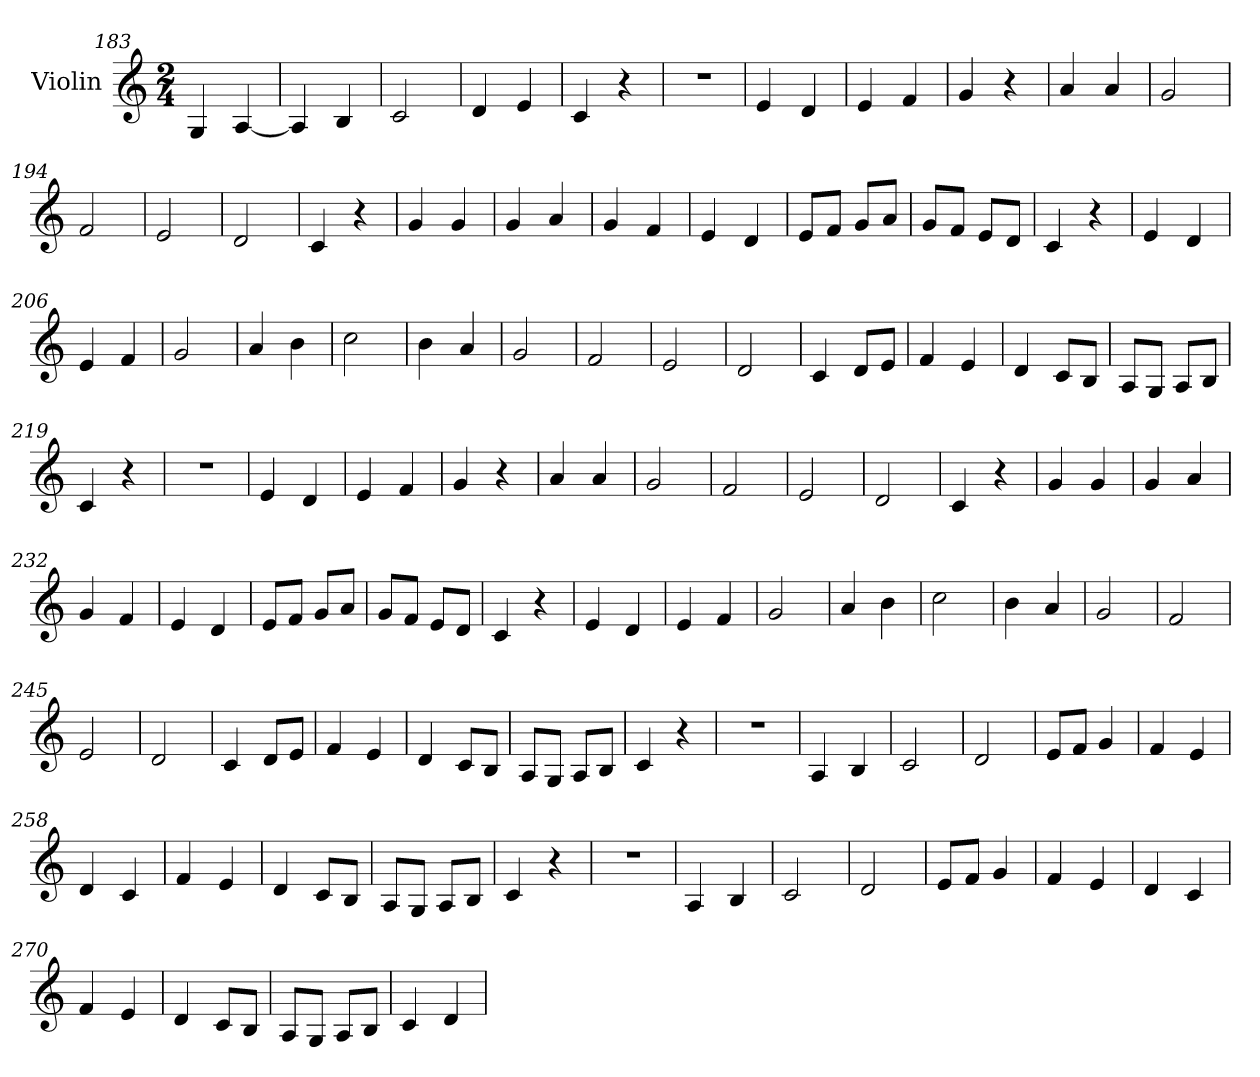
**kern
*part1
*staff1
*I"Violin
*clefG2
*k[]
*M2/4
=183
4G/
[4A/
=184
4A/]
4B/
!!LO:LB:g=z
=185
2c/
=186
4d/
4e/
=187
4c/
4r
=188
2r
=189
4e/
4d/
=190
4e/
4f/
=191
4g/
4r
=192
4a/
4a/
=193
2g/
=194
2f/
=195
2e/
!!LO:LB:g=z
=196
2d/
=197
4c/
4r
=198
4g/
4g/
=199
4g/
4a/
=200
4g/
4f/
=201
4e/
4d/
=202
8e/L
8f/J
8g/L
8a/J
=203
8g/L
8f/J
8e/L
8d/J
=204
4c/
4r
=205
4e/
4d/
!!LO:LB:g=z
=206
4e/
4f/
=207
2g/
=208
4a/
4b\
=209
2cc\
=210
4b\
4a/
=211
2g/
=212
2f/
=213
2e/
=214
2d/
=215
4c/
8d/L
8e/J
=216
4f/
4e/
!!LO:LB:g=z
=217
4d/
8c/L
8B/J
=218
8A/L
8G/J
8A/L
8B/J
=219
4c/
4r
=220
2r
=221
4e/
4d/
=222
4e/
4f/
=223
4g/
4r
=224
4a/
4a/
=225
2g/
=226
2f/
=227
2e/
!!LO:LB:g=z
=228
2d/
=229
4c/
4r
=230
4g/
4g/
=231
4g/
4a/
=232
4g/
4f/
=233
4e/
4d/
=234
8e/L
8f/J
8g/L
8a/J
=235
8g/L
8f/J
8e/L
8d/J
=236
4c/
4r
=237
4e/
4d/
!!LO:PB:g=z
=238
4e/
4f/
=239
2g/
=240
4a/
4b\
=241
2cc\
=242
4b\
4a/
=243
2g/
=244
2f/
=245
2e/
=246
2d/
=247
4c/
8d/L
8e/J
=248
4f/
4e/
!!LO:LB:g=z
=249
4d/
8c/L
8B/J
=250
8A/L
8G/J
8A/L
8B/J
=251
4c/
4r
=252
2r
=253
4A/
4B/
=254
2c/
=255
2d/
=256
8e/L
8f/J
4g/
=257
4f/
4e/
=258
4d/
4c/
!!LO:LB:g=z
=259
4f/
4e/
=260
4d/
8c/L
8B/J
=261
8A/L
8G/J
8A/L
8B/J
=262
4c/
4r
=263
2r
=264
4A/
4B/
=265
2c/
=266
2d/
=267
8e/L
8f/J
4g/
=268
4f/
4e/
!!LO:LB:g=z
=269
4d/
4c/
=270
4f/
4e/
=271
4d/
8c/L
8B/J
=272
8A/L
8G/J
8A/L
8B/J
=273
4c/
4d/
=
*-
